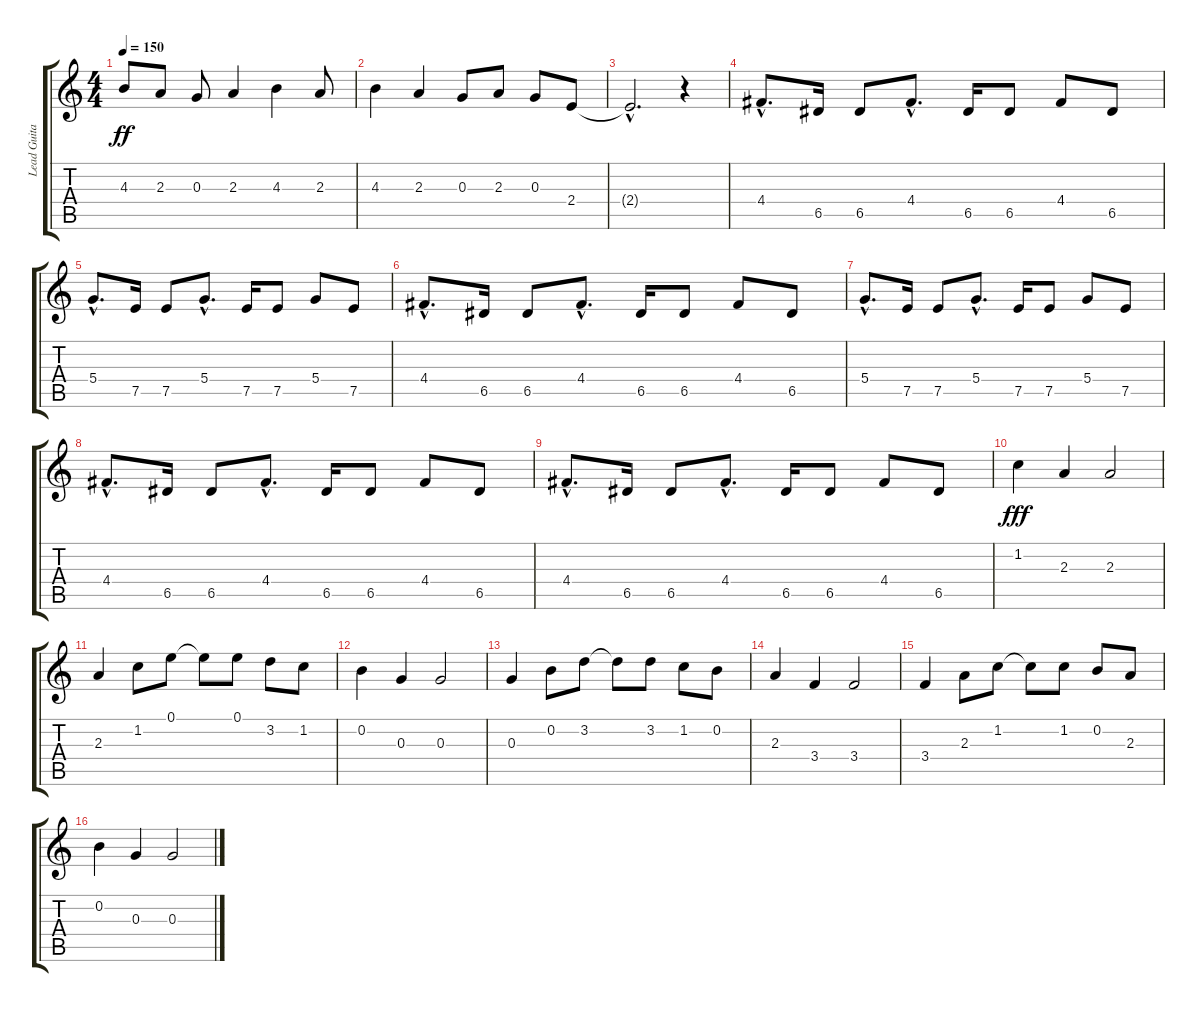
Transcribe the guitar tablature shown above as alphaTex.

\track ("Lead Guitar" "Lead Guita") {instrument electricguitarjazz}
\staff {score tabs}
\tuning (E4 B3 G3 D3 A2 E2) {hide}
\ts (4 4)
\tempo 150
\clef g2
\ks c
4.3.8{dy ff} 2.3.8 0.3.8 2.3.4 4.3.4 2.3.8 |
4.3.4 2.3.4 0.3.8 2.3.8 0.3.8 2.4.8 |
2.4{hac t}.2{d} r.4 |
4.4{hac}.8{d} 6.5.16 6.5.8 4.4{hac}.8{d} 6.5.16 6.5.8 4.4.8 6.5.8 |
5.4{hac}.8{d} 7.5.16 7.5.8 5.4{hac}.8{d} 7.5.16 7.5.8 5.4.8 7.5.8 |
4.4{hac}.8{d} 6.5.16 6.5.8 4.4{hac}.8{d} 6.5.16 6.5.8 4.4.8 6.5.8 |
5.4{hac}.8{d} 7.5.16 7.5.8 5.4{hac}.8{d} 7.5.16 7.5.8 5.4.8 7.5.8 |
4.4{hac}.8{d} 6.5.16 6.5.8 4.4{hac}.8{d} 6.5.16 6.5.8 4.4.8 6.5.8 |
4.4{hac}.8{d} 6.5.16 6.5.8 4.4{hac}.8{d} 6.5.16 6.5.8 4.4.8 6.5.8 |
1.2.4{dy fff} 2.3.4 2.3.2 |
2.3.4 1.2.8 0.1.8 0.1{t}.8 0.1.8 3.2.8 1.2.8 |
0.2.4 0.3.4 0.3.2 |
0.3.4 0.2.8 3.2.8 3.2{t}.8 3.2.8 1.2.8 0.2.8 |
2.3.4 3.4.4 3.4.2 |
3.4.4 2.3.8 1.2.8 1.2{t}.8 1.2.8 0.2.8 2.3.8 |
0.2.4 0.3.4 0.3.2
